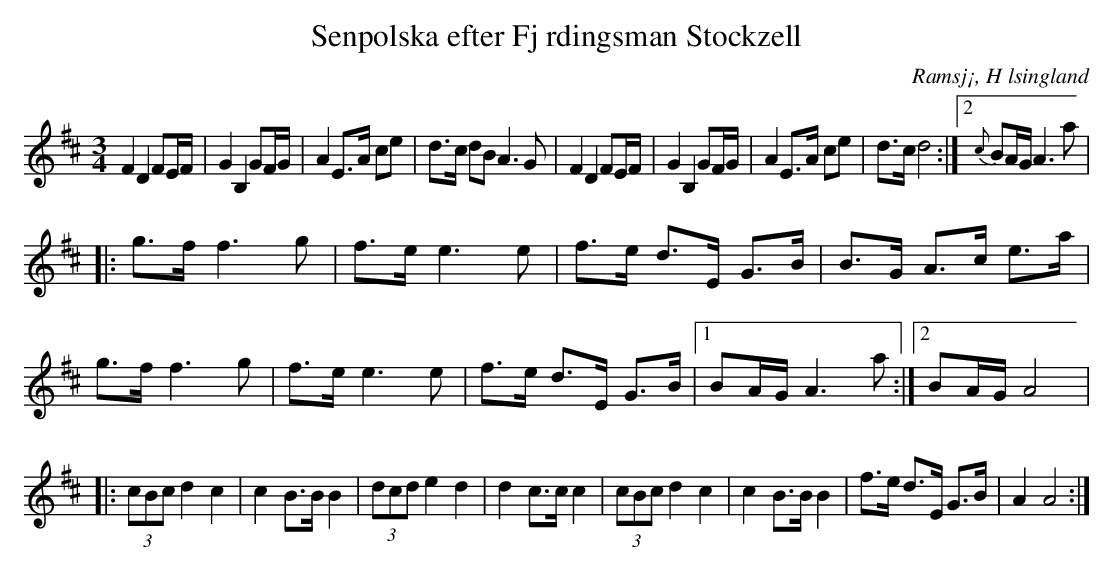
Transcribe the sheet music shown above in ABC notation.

X:1
T: Senpolska efter Fj rdingsman Stockzell
O: Ramsj¡, H lsingland
M:3/4
L:1/8
K:D
F2 D2 FE/F/|G2 B,2 GF/G/| A2 E>A ce|d>c dB A2>G2|F2 D2 FE/F/|G2 B,2 GF/G/| A2 E>A ce|d>c d4:|2{c}BA/G/ A2>a2|
|:g>f f2>g2|f>e e2>e2|f>e d>E G>B|B>G A>c e>a|g>f f2>g2|f>e e2>e2|f>e d>E G>B|1 BA/G/ A2>a2:|2 BA/G/ A4|
|:(3cBc d2 c2|c2 B>B B2|(3dcd e2 d2|d2 c>c c2|(3cBc d2 c2|c2 B>B B2|f>e d>E G>B|A2 A4:|
